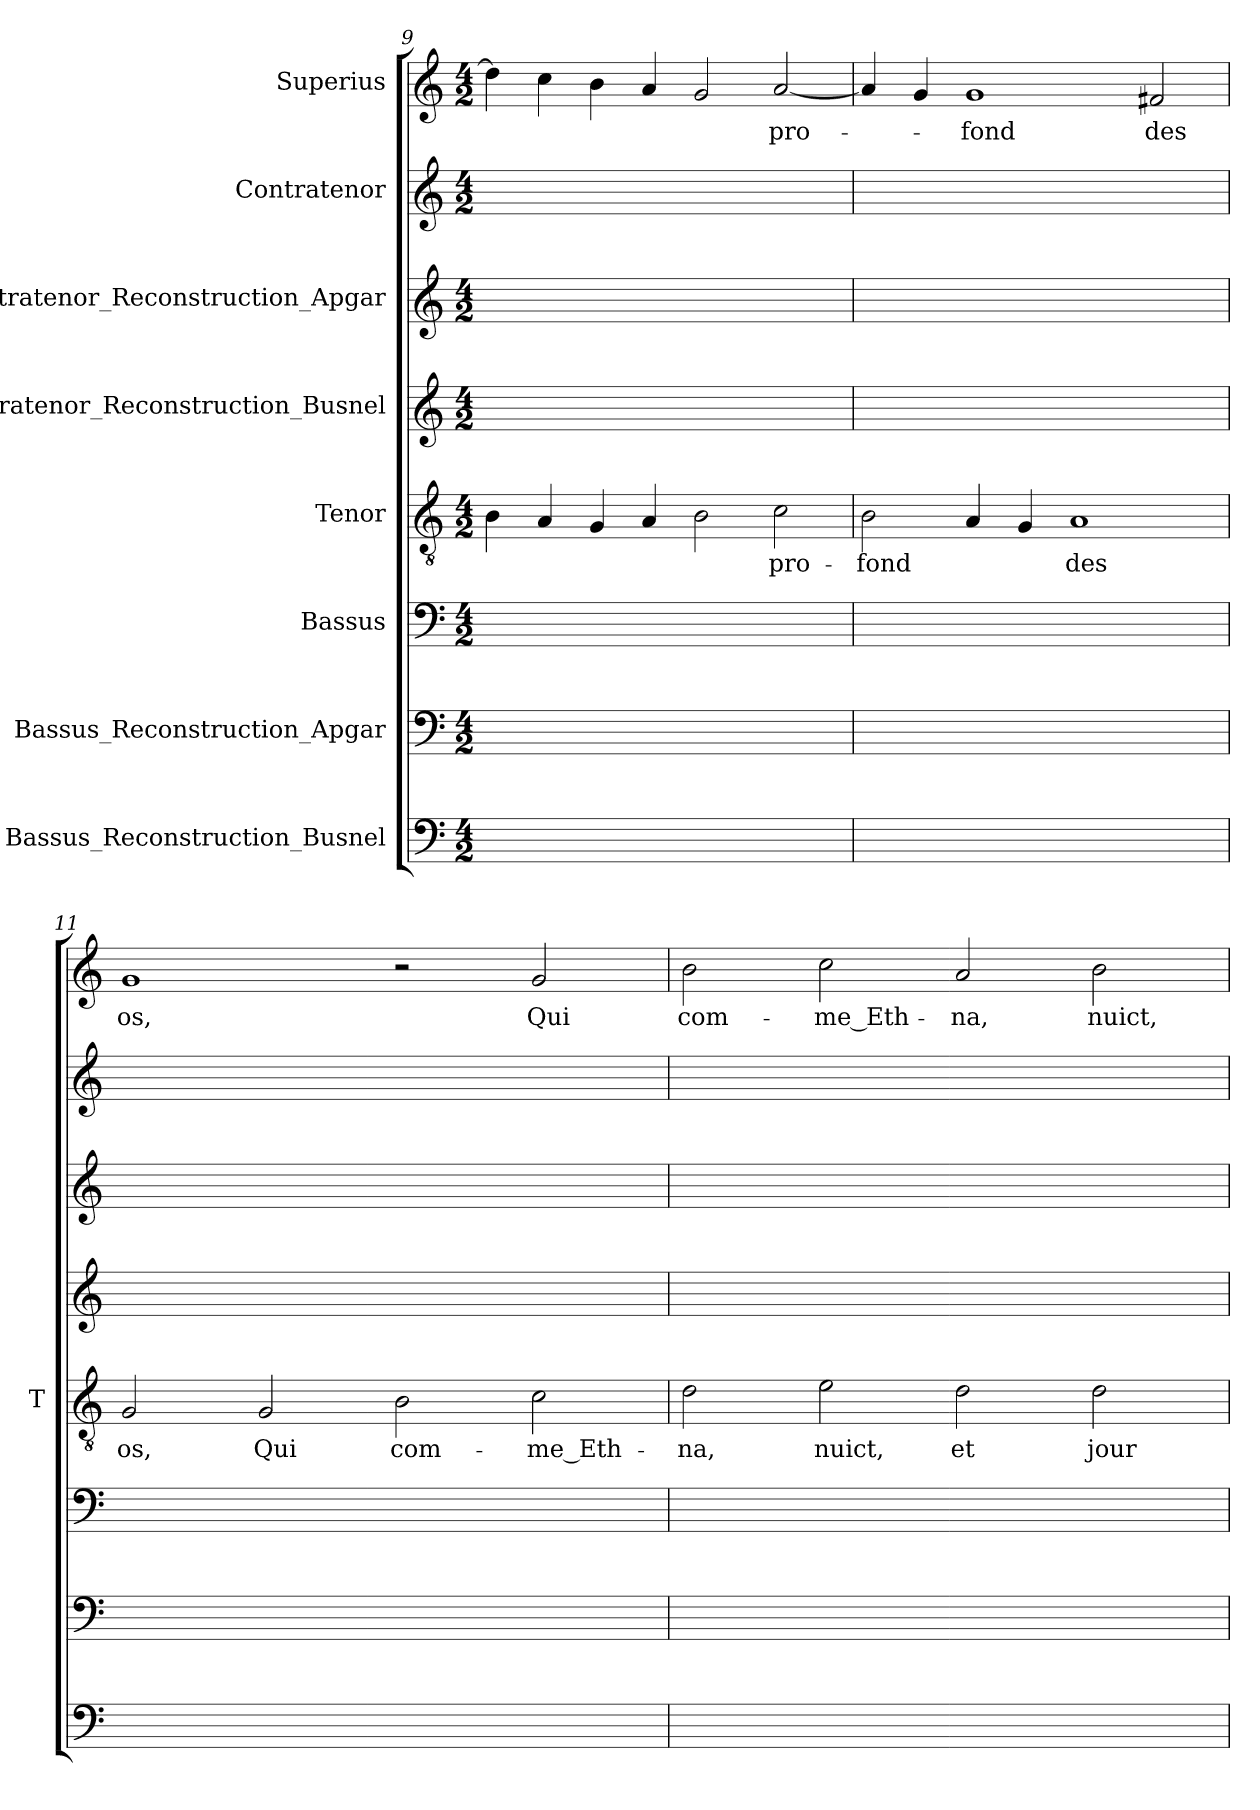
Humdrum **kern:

**kern	**kern	**kern	**kern	**text	**kern	**kern	**kern	**kern	**text
*part8	*part7	*part6	*part5	*part5	*part4	*part3	*part2	*part1	*part1
*staff8	*staff7	*staff6	*staff5	*staff5	*staff4	*staff3	*staff2	*staff1	*staff1
*I"Bassus_Reconstruction_Busnel	*I"Bassus_Reconstruction_Apgar	*I"Bassus	*I"Tenor	*	*I"Contratenor_Reconstruction_Busnel	*I"Contratenor_Reconstruction_Apgar	*I"Contratenor	*I"Superius	*
*	*	*	*I'T	*	*	*	*	*	*
*clefF4	*clefF4	*clefF4	*clefGv2	*	*clefG2	*clefG2	*clefG2	*clefG2	*
*k[]	*k[]	*k[]	*k[]	*	*k[]	*k[]	*k[]	*k[]	*
*M4/2	*M4/2	*M4/2	*M4/2	*	*M4/2	*M4/2	*M4/2	*M4/2	*
=9	=9	=9	=9	=9	=9	=9	=9	=9	=9
0ryy	0ryy	0ryy	4B	.	0ryy	0ryy	0ryy	4dd]	.
.	.	.	4A	.	.	.	.	4cc	.
.	.	.	4G	.	.	.	.	4b	.
.	.	.	4A	.	.	.	.	4a	.
.	.	.	2B	.	.	.	.	2g	.
.	.	.	2c	pro-	.	.	.	[2a	pro-
=10	=10	=10	=10	=10	=10	=10	=10	=10	=10
0ryy	0ryy	0ryy	2B	-fond	0ryy	0ryy	0ryy	4a]	.
.	.	.	.	.	.	.	.	4g	.
.	.	.	4A	.	.	.	.	1g	-fond
.	.	.	4G	.	.	.	.	.	.
.	.	.	1A	-des	.	.	.	.	.
.	.	.	.	.	.	.	.	2f#X	-des
=11	=11	=11	=11	=11	=11	=11	=11	=11	=11
0ryy	0ryy	0ryy	2G	-os,	0ryy	0ryy	0ryy	1g	-os,
.	.	.	2G	-Qui	.	.	.	.	.
.	.	.	2B	com-	.	.	.	2r	.
.	.	.	2c	me_Eth-	.	.	.	2g	-Qui
=12	=12	=12	=12	=12	=12	=12	=12	=12	=12
0ryy	0ryy	0ryy	2d	-na,	0ryy	0ryy	0ryy	2b	com-
.	.	.	2e	-nuict,	.	.	.	2cc	me_Eth-
.	.	.	2d	-et	.	.	.	2a	-na,
.	.	.	2d	-jour	.	.	.	2b	-nuict,
=	=	=	=	=	=	=	=	=	=
*-	*-	*-	*-	*-	*-	*-	*-	*-	*-
